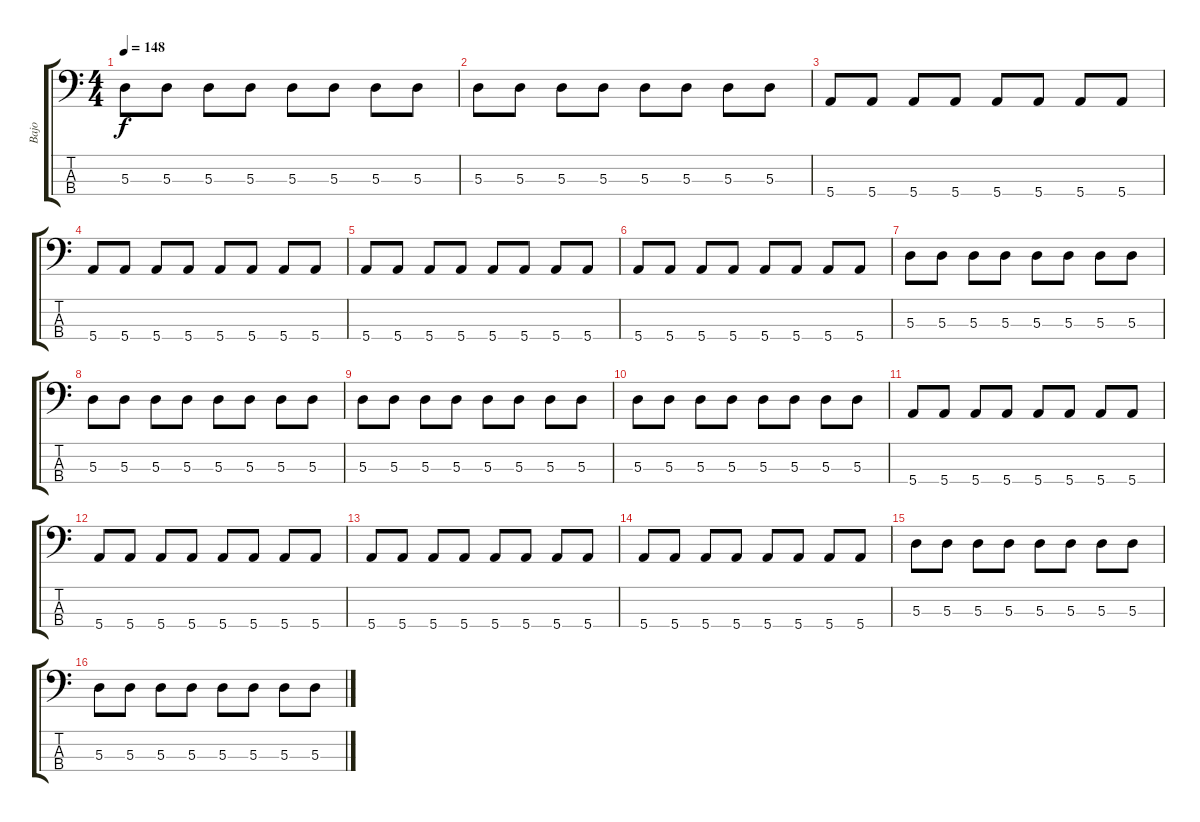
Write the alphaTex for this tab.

\track ("Bajo" "Bajo") {instrument electricbasspick}
\staff {score tabs}
\tuning (G2 D2 A1 E1) {hide}
\ts (4 4)
\tempo 148
\clef f4
\ks c
5.3.8{dy f} 5.3.8 5.3.8 5.3.8 5.3.8 5.3.8 5.3.8 5.3.8 |
5.3.8 5.3.8 5.3.8 5.3.8 5.3.8 5.3.8 5.3.8 5.3.8 |
5.4.8 5.4.8 5.4.8 5.4.8 5.4.8 5.4.8 5.4.8 5.4.8 |
5.4.8 5.4.8 5.4.8 5.4.8 5.4.8 5.4.8 5.4.8 5.4.8 |
5.4.8 5.4.8 5.4.8 5.4.8 5.4.8 5.4.8 5.4.8 5.4.8 |
5.4.8 5.4.8 5.4.8 5.4.8 5.4.8 5.4.8 5.4.8 5.4.8 |
5.3.8 5.3.8 5.3.8 5.3.8 5.3.8 5.3.8 5.3.8 5.3.8 |
5.3.8 5.3.8 5.3.8 5.3.8 5.3.8 5.3.8 5.3.8 5.3.8 |
5.3.8 5.3.8 5.3.8 5.3.8 5.3.8 5.3.8 5.3.8 5.3.8 |
5.3.8 5.3.8 5.3.8 5.3.8 5.3.8 5.3.8 5.3.8 5.3.8 |
5.4.8 5.4.8 5.4.8 5.4.8 5.4.8 5.4.8 5.4.8 5.4.8 |
5.4.8 5.4.8 5.4.8 5.4.8 5.4.8 5.4.8 5.4.8 5.4.8 |
5.4.8 5.4.8 5.4.8 5.4.8 5.4.8 5.4.8 5.4.8 5.4.8 |
5.4.8 5.4.8 5.4.8 5.4.8 5.4.8 5.4.8 5.4.8 5.4.8 |
5.3.8 5.3.8 5.3.8 5.3.8 5.3.8 5.3.8 5.3.8 5.3.8 |
5.3.8 5.3.8 5.3.8 5.3.8 5.3.8 5.3.8 5.3.8 5.3.8
